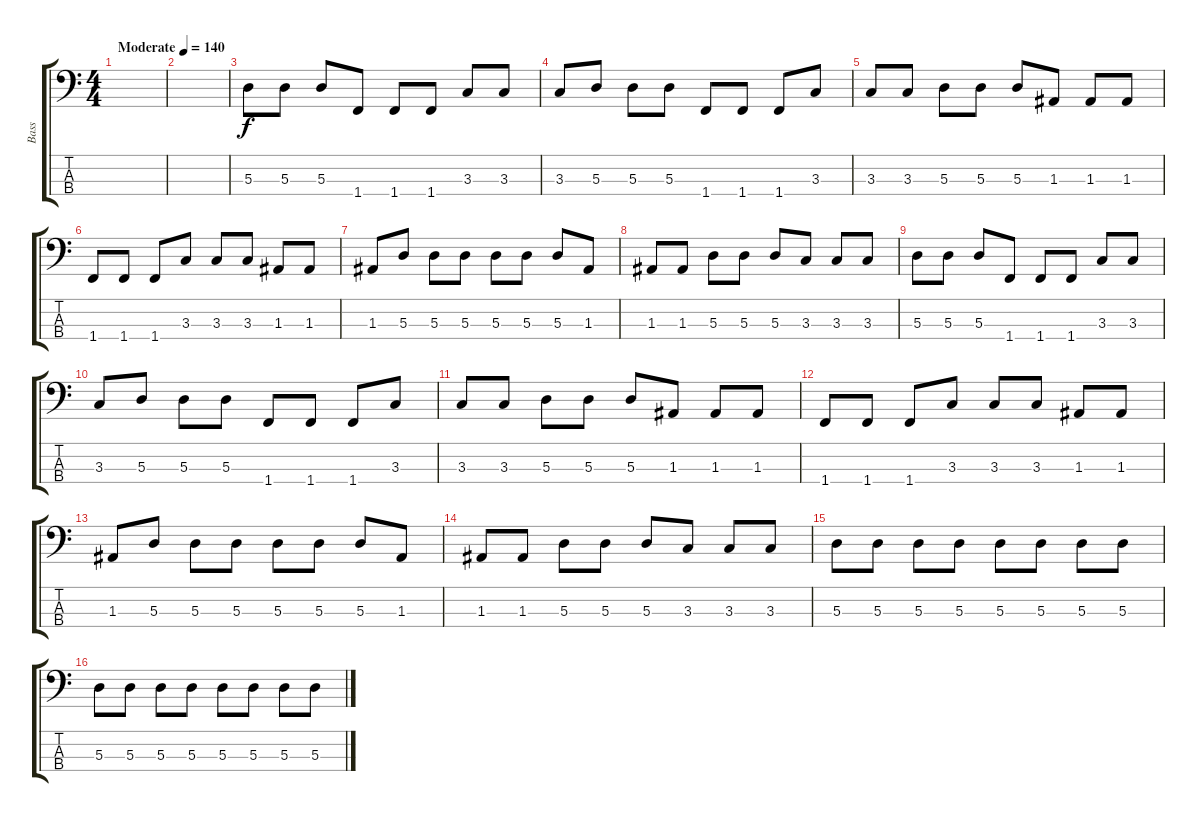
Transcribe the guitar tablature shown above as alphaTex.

\track ("Bass" "Bass") {instrument electricbassfinger}
\staff {score tabs}
\tuning (G2 D2 A1 E1) {hide}
\ts (4 4)
\tempo (140 "Moderate")
\clef f4
\ks c
|
|
5.3.8 5.3.8 5.3.8 1.4.8 1.4.8 1.4.8 3.3.8 3.3.8 |
3.3.8 5.3.8 5.3.8 5.3.8 1.4.8 1.4.8 1.4.8 3.3.8 |
3.3.8 3.3.8 5.3.8 5.3.8 5.3.8 1.3.8 1.3.8 1.3.8 |
1.4.8 1.4.8 1.4.8 3.3.8 3.3.8 3.3.8 1.3.8 1.3.8 |
1.3.8 5.3.8 5.3.8 5.3.8 5.3.8 5.3.8 5.3.8 1.3.8 |
1.3.8 1.3.8 5.3.8 5.3.8 5.3.8 3.3.8 3.3.8 3.3.8 |
5.3.8 5.3.8 5.3.8 1.4.8 1.4.8 1.4.8 3.3.8 3.3.8 |
3.3.8 5.3.8 5.3.8 5.3.8 1.4.8 1.4.8 1.4.8 3.3.8 |
3.3.8 3.3.8 5.3.8 5.3.8 5.3.8 1.3.8 1.3.8 1.3.8 |
1.4.8 1.4.8 1.4.8 3.3.8 3.3.8 3.3.8 1.3.8 1.3.8 |
1.3.8 5.3.8 5.3.8 5.3.8 5.3.8 5.3.8 5.3.8 1.3.8 |
1.3.8 1.3.8 5.3.8 5.3.8 5.3.8 3.3.8 3.3.8 3.3.8 |
5.3.8 5.3.8 5.3.8 5.3.8 5.3.8 5.3.8 5.3.8 5.3.8 |
5.3.8 5.3.8 5.3.8 5.3.8 5.3.8 5.3.8 5.3.8 5.3.8
